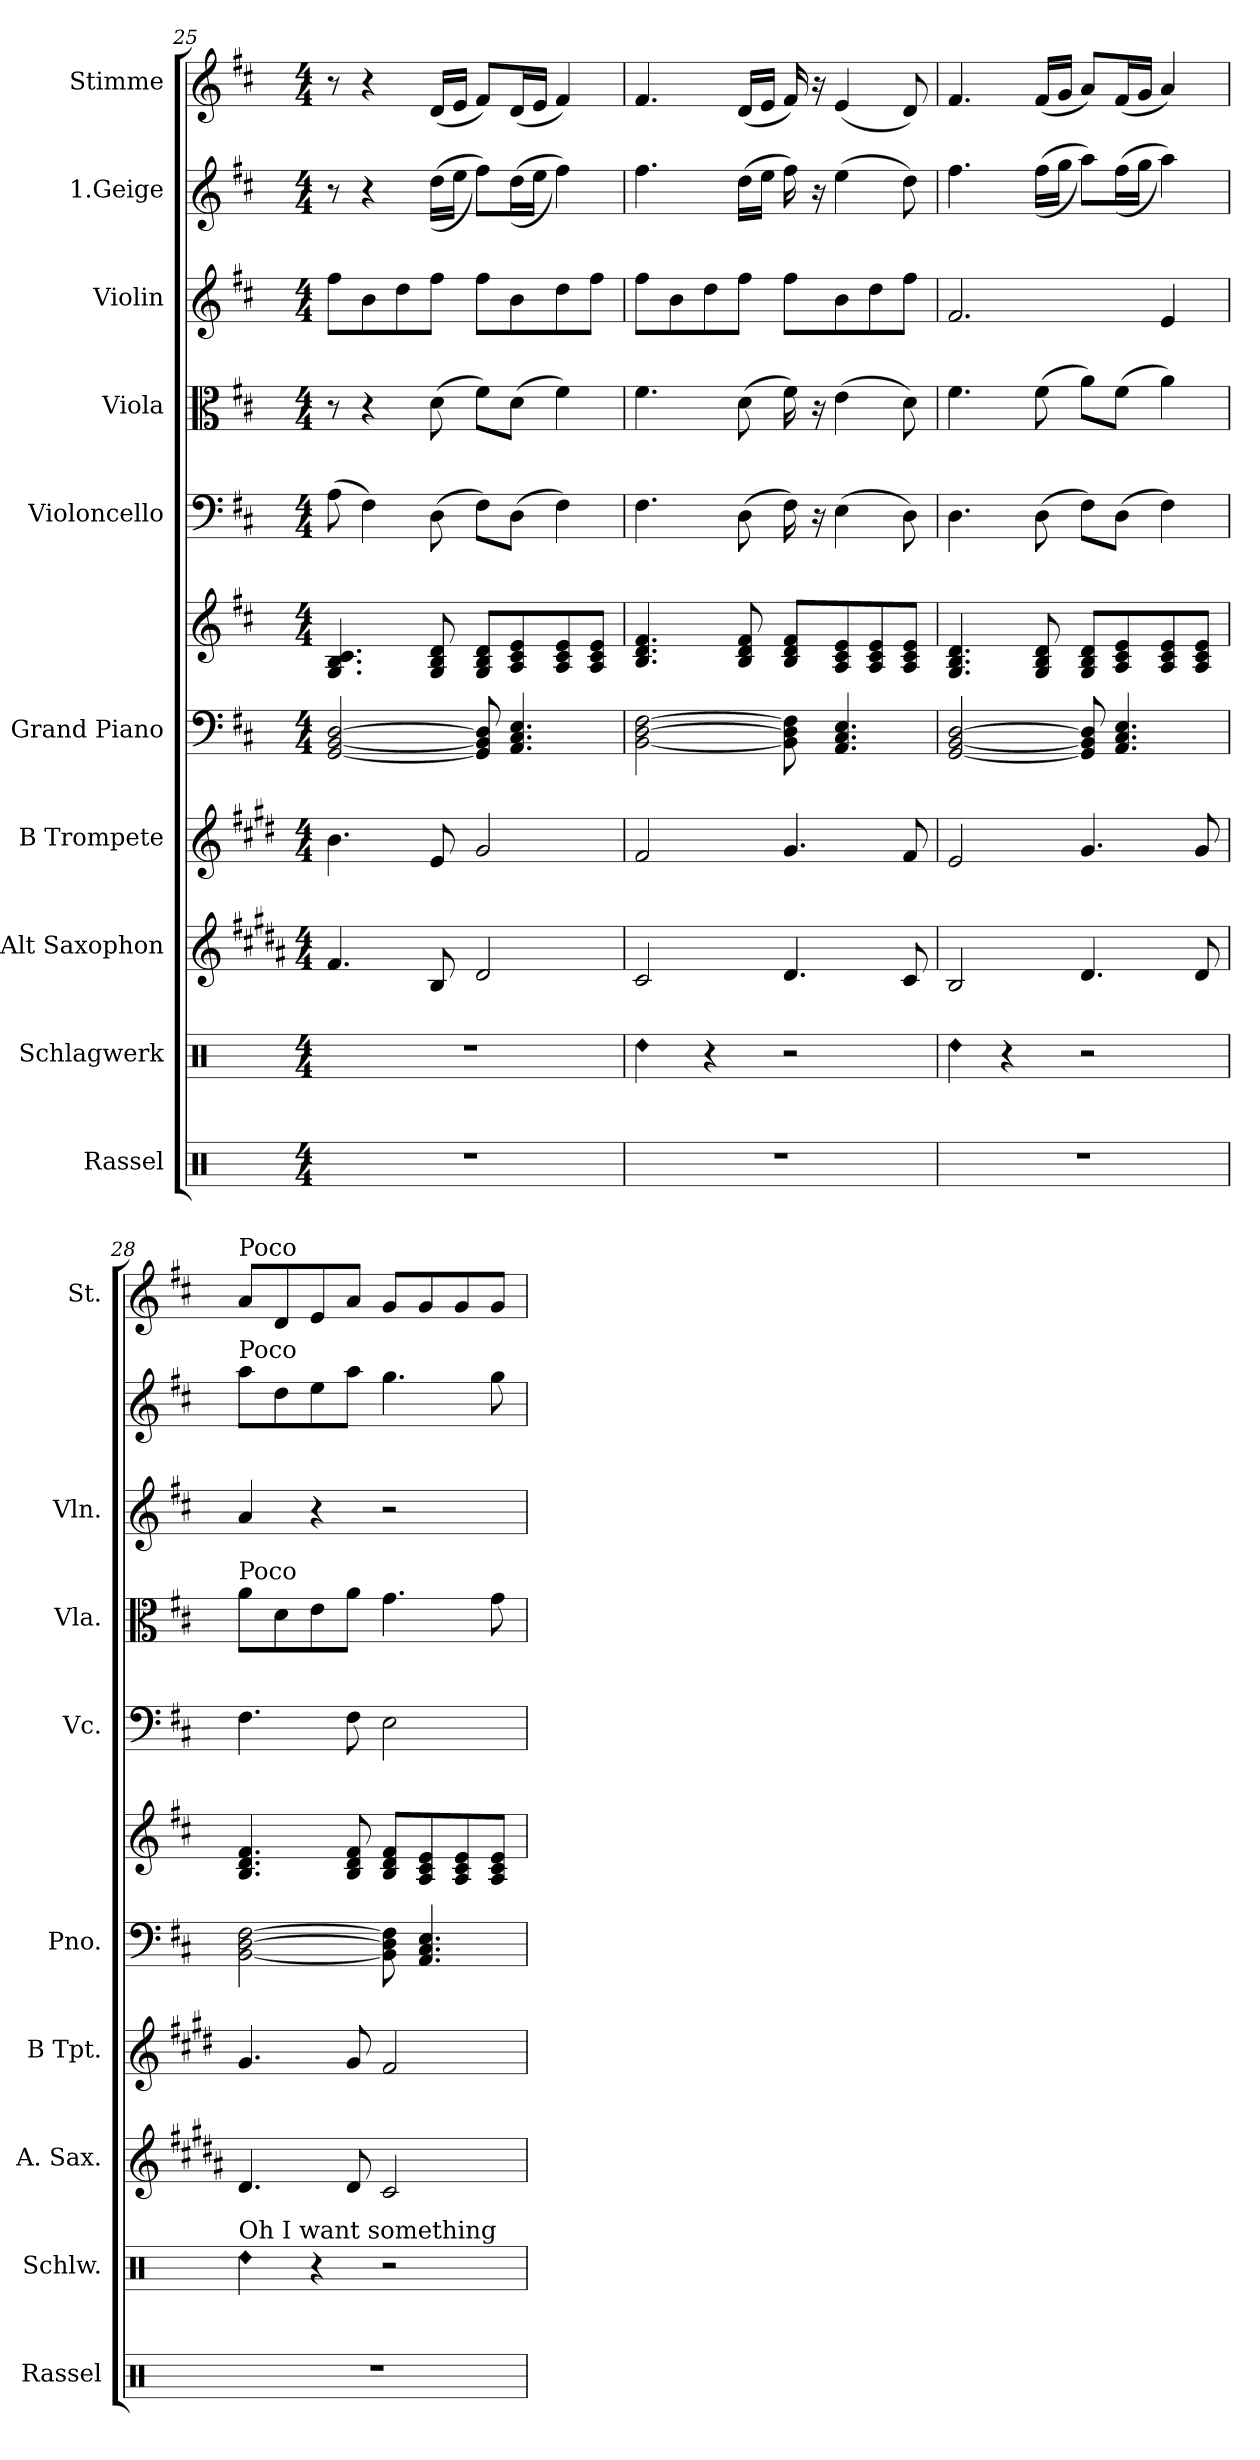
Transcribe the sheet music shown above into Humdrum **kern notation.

**kern	**kern	**kern	**kern	**kern	**kern	**kern	**kern	**kern	**kern	**kern
*part10	*part9	*part8	*part7	*part6	*part6	*part5	*part4	*part3	*part2	*part1
*staff11	*staff10	*staff9	*staff8	*staff7	*staff6	*staff5	*staff4	*staff3	*staff2	*staff1
*I"Rassel	*I"Schlagwerk	*I"Alt Saxophon	*I"B Trompete	*I"Grand Piano	*	*I"Violoncello	*I"Viola	*I"Violin	*I"1.Geige	*I"Stimme
*I'Rassel	*I'Schlw.	*I'A. Sax.	*I'B Tpt.	*I'Pno.	*	*I'Vc.	*I'Vla.	*I'Vln.	*	*I'St.
*clefX	*clefX	*clefG2	*clefG2	*clefF4	*clefG2	*clefF4	*clefC3	*clefG2	*clefG2	*clefG2
*	*	*ITrd5c9	*ITrd1c2	*	*	*	*	*	*	*
*k[]	*k[]	*k[f#c#]	*k[f#c#]	*k[f#c#]	*k[f#c#]	*k[f#c#]	*k[f#c#]	*k[f#c#]	*k[f#c#]	*k[f#c#]
*M4/4	*M4/4	*M4/4	*M4/4	*M4/4	*M4/4	*M4/4	*M4/4	*M4/4	*M4/4	*M4/4
=25	=25	=25	=25	=25	=25	=25	=25	=25	=25	=25
1r	1r	4.A/	4.a\	[2GG/ [2BB/ [2D/	4.G/ 4.B/ 4.c#/	(8A\	8r	8ff#\L	8r	8r
.	.	.	.	.	.	4F#\)	4r	8b\	4r	4r
.	.	.	.	.	.	.	.	8dd\	.	.
.	.	8D/	8d/	.	8G/ 8B/ 8d/	(8D\	(8d\	8ff#\J	((16dd\LL	(16d/LL
.	.	.	.	.	.	.	.	.	16ee\JJ	16e/JJ
.	.	2F#/	2f#/	8GG/] 8BB/] 8D/]	8G/ 8B/ 8d/L	8F#\L)	8f#\L)	8ff#\L	8ff#\L))	8f#/L)
.	.	.	.	4.AA/ 4.C#/ 4.E/	8A/ 8c#/ 8e/	(8D\J	(8d\J	8b\	((16dd\L	(16d/L
.	.	.	.	.	.	.	.	.	16ee\JJ	16e/JJ
.	.	.	.	.	8A/ 8c#/ 8e/	4F#\)	4f#\)	8dd\	4ff#\))	4f#/)
.	.	.	.	.	8A/ 8c#/ 8e/J	.	.	8ff#\J	.	.
!!LO:PB:g=z
=26	=26	=26	=26	=26	=26	=26	=26	=26	=26	=26
!	!LO:N:head=diamond	!	!	!	!	!	!	!	!	!
1r	4Rdd\	2E/	2e/	[2BB\ [2D\ [2F#\	4.B/ 4.d/ 4.f#/	4.F#\	4.f#\	8ff#\L	4.ff#\	4.f#/
.	.	.	.	.	.	.	.	8b\	.	.
.	4r	.	.	.	.	.	.	8dd\	.	.
.	.	.	.	.	8B/ 8d/ 8f#/	(8D\	(8d\	8ff#\J	(16dd\LL	(16d/LL
.	.	.	.	.	.	.	.	.	16ee\JJ	16e/JJ
.	2r	4.F#/	4.f#/	8BB\] 8D\] 8F#\]	8B/ 8d/ 8f#/L	16F#\)	16f#\)	8ff#\L	16ff#\)	16f#/)
.	.	.	.	.	.	16r	16r	.	16r	16r
.	.	.	.	4.AA/ 4.C#/ 4.E/	8A/ 8c#/ 8e/	(4E\	(4e\	8b\	(4ee\	(4e/
.	.	.	.	.	8A/ 8c#/ 8e/	.	.	8dd\	.	.
.	.	8E/	8e/	.	8A/ 8c#/ 8e/J	8D\)	8d\)	8ff#\J	8dd\)	8d/)
=27	=27	=27	=27	=27	=27	=27	=27	=27	=27	=27
!	!LO:N:head=diamond	!	!	!	!	!	!	!	!	!
1r	4Rdd\	2D/	2d/	[2GG/ [2BB/ [2D/	4.G/ 4.B/ 4.d/	4.D\	4.f#\	2.f#/	4.ff#\	4.f#/
.	4r	.	.	.	.	.	.	.	.	.
.	.	.	.	.	8G/ 8B/ 8d/	(8D\	(8f#\	.	((16ff#\LL	(16f#/LL
.	.	.	.	.	.	.	.	.	16gg\JJ	16g/JJ
.	2r	4.F#/	4.f#/	8GG/] 8BB/] 8D/]	8G/ 8B/ 8d/L	8F#\L)	8a\L)	.	8aa\L))	8a/L)
.	.	.	.	4.AA/ 4.C#/ 4.E/	8A/ 8c#/ 8e/	(8D\J	(8f#\J	.	((16ff#\L	(16f#/L
.	.	.	.	.	.	.	.	.	16gg\JJ	16g/JJ
.	.	.	.	.	8A/ 8c#/ 8e/	4F#\)	4a\)	4e/	4aa\))	4a/)
.	.	8F#/	8f#/	.	8A/ 8c#/ 8e/J	.	.	.	.	.
=28	=28	=28	=28	=28	=28	=28	=28	=28	=28	=28
!	!	!	!	!	!	!	!	!	!	!LO:TX:a:t=Poco
!	!	!	!	!	!	!	!	!	!LO:TX:a:t=Poco	!
!	!	!	!	!	!	!	!LO:TX:a:t=Poco	!	!	!
!	!LO:TX:a:t=Oh I want something	!	!	!	!	!	!	!	!	!
!	!LO:N:head=diamond	!	!	!	!	!	!	!	!	!
1r	4Rdd\	4.F#/	4.f#/	[2BB\ [2D\ [2F#\	4.B/ 4.d/ 4.f#/	4.F#\	8a\L	4a/	8aa\L	8a/L
.	.	.	.	.	.	.	8d\	.	8dd\	8d/
.	4r	.	.	.	.	.	8e\	4r	8ee\	8e/
.	.	8F#/	8f#/	.	8B/ 8d/ 8f#/	8F#\	8a\J	.	8aa\J	8a/J
.	2r	2E/	2e/	8BB\] 8D\] 8F#\]	8B/ 8d/ 8f#/L	2E\	4.g\	2r	4.gg\	8g/L
.	.	.	.	4.AA/ 4.C#/ 4.E/	8A/ 8c#/ 8e/	.	.	.	.	8g/
.	.	.	.	.	8A/ 8c#/ 8e/	.	.	.	.	8g/
.	.	.	.	.	8A/ 8c#/ 8e/J	.	8g\	.	8gg\	8g/J
=	=	=	=	=	=	=	=	=	=	=
*-	*-	*-	*-	*-	*-	*-	*-	*-	*-	*-
